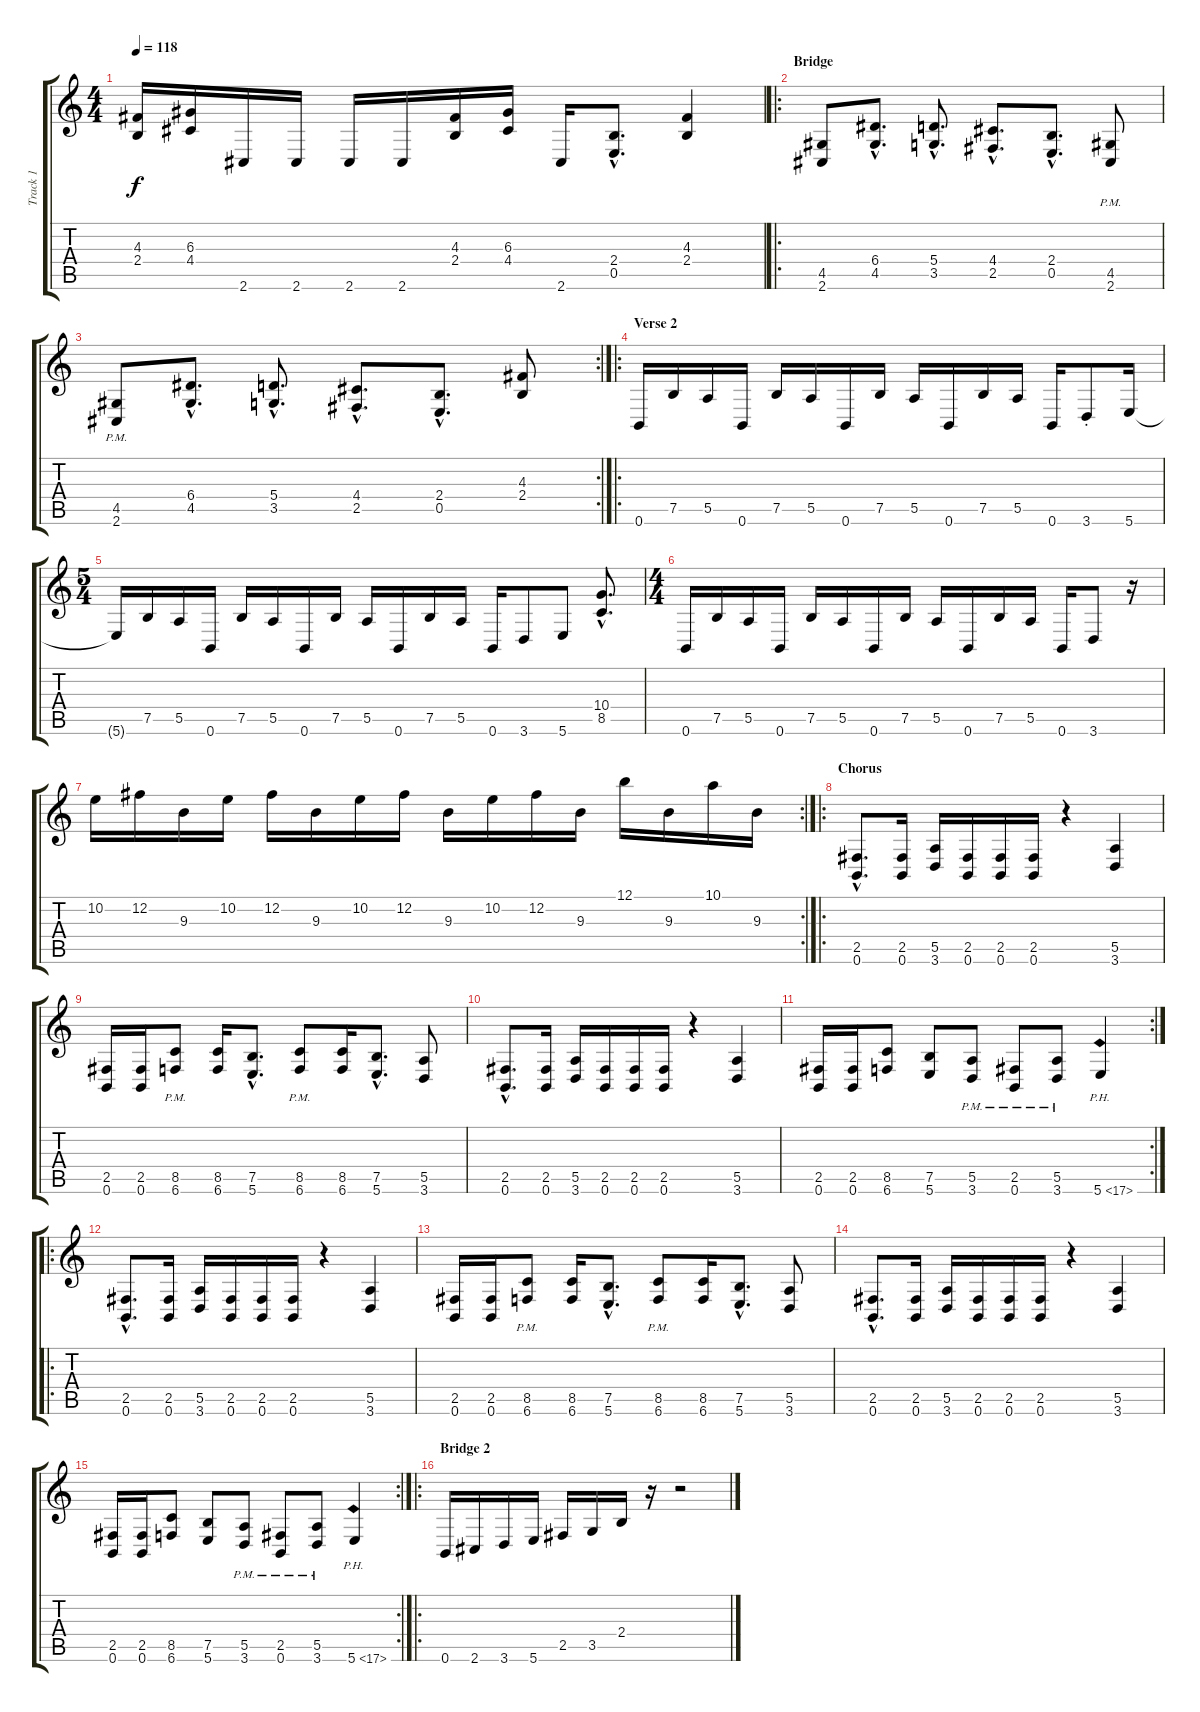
\track ("Track 1" "Track 1") {instrument distortionguitar}
\staff {score tabs}
\tuning (B3 Gb3 D3 A2 E2 B1) {hide}
\ts (4 4)
\tempo 118
\clef g2
\ks c
(4.3 2.4).16{dy f} (6.3 4.4).16 2.6.16 2.6.16 2.6.16 2.6.16 (4.3 2.4).16 (6.3 4.4).16 2.6.16 (2.4{hac} 0.5{hac}).8{d} (4.3 2.4).4 |
\ro
\section ("" "Bridge")
(4.5 2.6).8 (6.4{hac} 4.5{hac}).8{d} (5.4{hac} 3.5{hac}).8{d} (4.4{hac} 2.5{hac}).8{d} (2.4{hac} 0.5{hac}).8{d} (4.5{pm} 2.6{pm}).8 |
\rc 2
(4.5{pm} 2.6{pm}).8 (6.4{hac} 4.5{hac}).8{d} (5.4{hac} 3.5{hac}).8{d} (4.4{hac} 2.5{hac}).8{d} (2.4{hac} 0.5{hac}).8{d} (4.3 2.4).8 |
\ro
\section ("" "Verse 2")
0.6.16 7.5.16 5.5.16 0.6.16 7.5.16 5.5.16 0.6.16 7.5.16 5.5.16 0.6.16 7.5.16 5.5.16 0.6.16 3.6{st}.8 5.6.16 |
\ts (5 4)
5.6{t}.16 7.5.16 5.5.16 0.6.16 7.5.16 5.5.16 0.6.16 7.5.16 5.5.16 0.6.16 7.5.16 5.5.16 0.6.16 3.6.8 5.6.8 (10.4{hac} 8.5{hac}).8{d} |
\ts (4 4)
0.6.16 7.5.16 5.5.16 0.6.16 7.5.16 5.5.16 0.6.16 7.5.16 5.5.16 0.6.16 7.5.16 5.5.16 0.6.16 3.6.8 r.16 |
\rc 2
10.2.16 12.2.16 9.3.16 10.2.16 12.2.16 9.3.16 10.2.16 12.2.16 9.3.16 10.2.16 12.2.16 9.3.16 12.1.16 9.3.16 10.1.16 9.3.16 |
\ro
\section ("" "Chorus")
(2.5{hac} 0.6{hac}).8{d} (2.5 0.6).16 (5.5 3.6).16 (2.5 0.6).16 (2.5 0.6).16 (2.5 0.6).16 r.4 (5.5 3.6).4 |
(2.5 0.6).16 (2.5 0.6).16 (8.5{pm} 6.6{pm}).8 (8.5 6.6).16 (7.5{hac} 5.6{hac}).8{d} (8.5{pm} 6.6{pm}).8 (8.5 6.6).16 (7.5{hac} 5.6{hac}).8{d} (5.5 3.6).8 |
(2.5{hac} 0.6{hac}).8{d} (2.5 0.6).16 (5.5 3.6).16 (2.5 0.6).16 (2.5 0.6).16 (2.5 0.6).16 r.4 (5.5 3.6).4 |
\rc 2
(2.5 0.6).16 (2.5 0.6).16 (8.5 6.6).8 (7.5 5.6).8 (5.5{pm} 3.6{pm}).8 (2.5{pm} 0.6{pm}).8 (5.5{pm} 3.6{pm}).8 5.6{ph 12}.4 |
\ro
(2.5{hac} 0.6{hac}).8{d} (2.5 0.6).16 (5.5 3.6).16 (2.5 0.6).16 (2.5 0.6).16 (2.5 0.6).16 r.4 (5.5 3.6).4 |
(2.5 0.6).16 (2.5 0.6).16 (8.5{pm} 6.6{pm}).8 (8.5 6.6).16 (7.5{hac} 5.6{hac}).8{d} (8.5{pm} 6.6{pm}).8 (8.5 6.6).16 (7.5{hac} 5.6{hac}).8{d} (5.5 3.6).8 |
(2.5{hac} 0.6{hac}).8{d} (2.5 0.6).16 (5.5 3.6).16 (2.5 0.6).16 (2.5 0.6).16 (2.5 0.6).16 r.4 (5.5 3.6).4 |
\rc 2
(2.5 0.6).16 (2.5 0.6).16 (8.5 6.6).8 (7.5 5.6).8 (5.5{pm} 3.6{pm}).8 (2.5{pm} 0.6{pm}).8 (5.5{pm} 3.6{pm}).8 5.6{ph 12}.4 |
\ro
\section ("" "Bridge 2")
0.6.16 2.6.16 3.6.16 5.6.16 2.5.16 3.5.16 2.4.16 r.16 r.2
